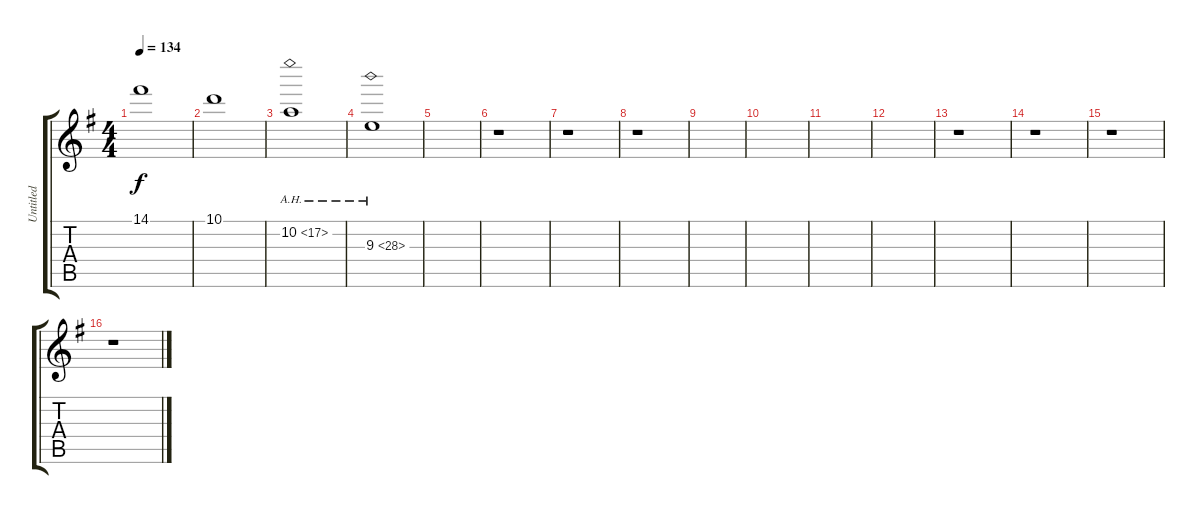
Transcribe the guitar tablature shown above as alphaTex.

\track ("Untitled" "Untitled") {instrument distortionguitar}
\staff {score tabs}
\tuning (E4 B3 G3 D3 A2 E2) {hide}
\ts (4 4)
\tempo 134
\clef g2
\ks g
14.1.1{dy f} |
10.1.1 |
10.2{ah 7}.1 |
9.3{ah 19}.1 |
|
r.1 |
r.1 |
r.1 |
|
|
|
|
r.1 |
r.1 |
r.1 |
r.1
